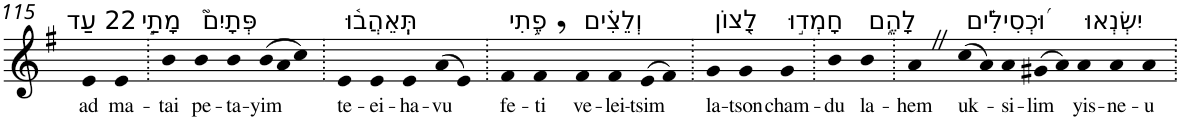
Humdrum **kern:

**kern	**text
*part1	*part1
*staff1	*staff1
*I"Piano	*
*I'Pno	*
!!LO:PB:g=z
*clefG2	*
*k[f#]	*
*G:	*
=115	=115
!LO:TX:a:t=22 עַד	!
!	!LO:LY:b
4e	ad
!LO:TX:a:t=מָתַ֣י	!
!	!LO:LY:b
4e	ma-
=116.	=116.
!	!LO:LY:b
4b	-tai
!LO:TX:a:t=פְּתָיִם֮	!
!	!LO:LY:b
4b	pe-
!	!LO:LY:b
4b	-ta-
*Xtuplet	*
!	!LO:LY:b
(>12b	-yim
12a	.
12cc)	.
=117.	=117.
!LO:TX:a:t=תְּֽאֵהֲב֫וּ	!
!	!LO:LY:b
4e	te-
!	!LO:LY:b
4e	-ei-
!	!LO:LY:b
4e	-ha-
!	!LO:LY:b
(>8a	-vu
8e)	.
=118.	=118.
!LO:TX:a:t=פֶ֥תִי	!
!	!LO:LY:b
4f#	fe-
!	!LO:LY:b
4f#,	-ti
!LO:TX:a:t=וְלֵצִ֗ים	!
!	!LO:LY:b
4f#	ve-
!	!LO:LY:b
4f#	-lei-
!	!LO:LY:b
(>8e	-tsim
8f#)	.
=119.	=119.
!LO:TX:a:t=לָ֭צוֹן	!
!	!LO:LY:b
4g	la-
!	!LO:LY:b
4g	-tson
!LO:TX:a:t=חָמְד֣וּ	!
!	!LO:LY:b
4g	cham-
=120.	=120.
!	!LO:LY:b
4b	-du
!LO:TX:a:t=לָהֶ֑ם	!
!	!LO:LY:b
4b	la-
=121.	=121.
!	!LO:LY:b
4aZ	-hem
!LO:TX:a:t=וּ֝כְסִילִ֗ים	!
!	!LO:LY:b
(>8cc	uk-
8a)	.
!	!LO:LY:b
4a	-si-
!	!LO:LY:b
(>8g#X	-lim
8a)	.
!LO:TX:a:t=יִשְׂנְאוּ	!
!	!LO:LY:b
4a	yis-
!	!LO:LY:b
4a	-ne-
!	!LO:LY:b
4a	-u
=.	=.
*-	*-
